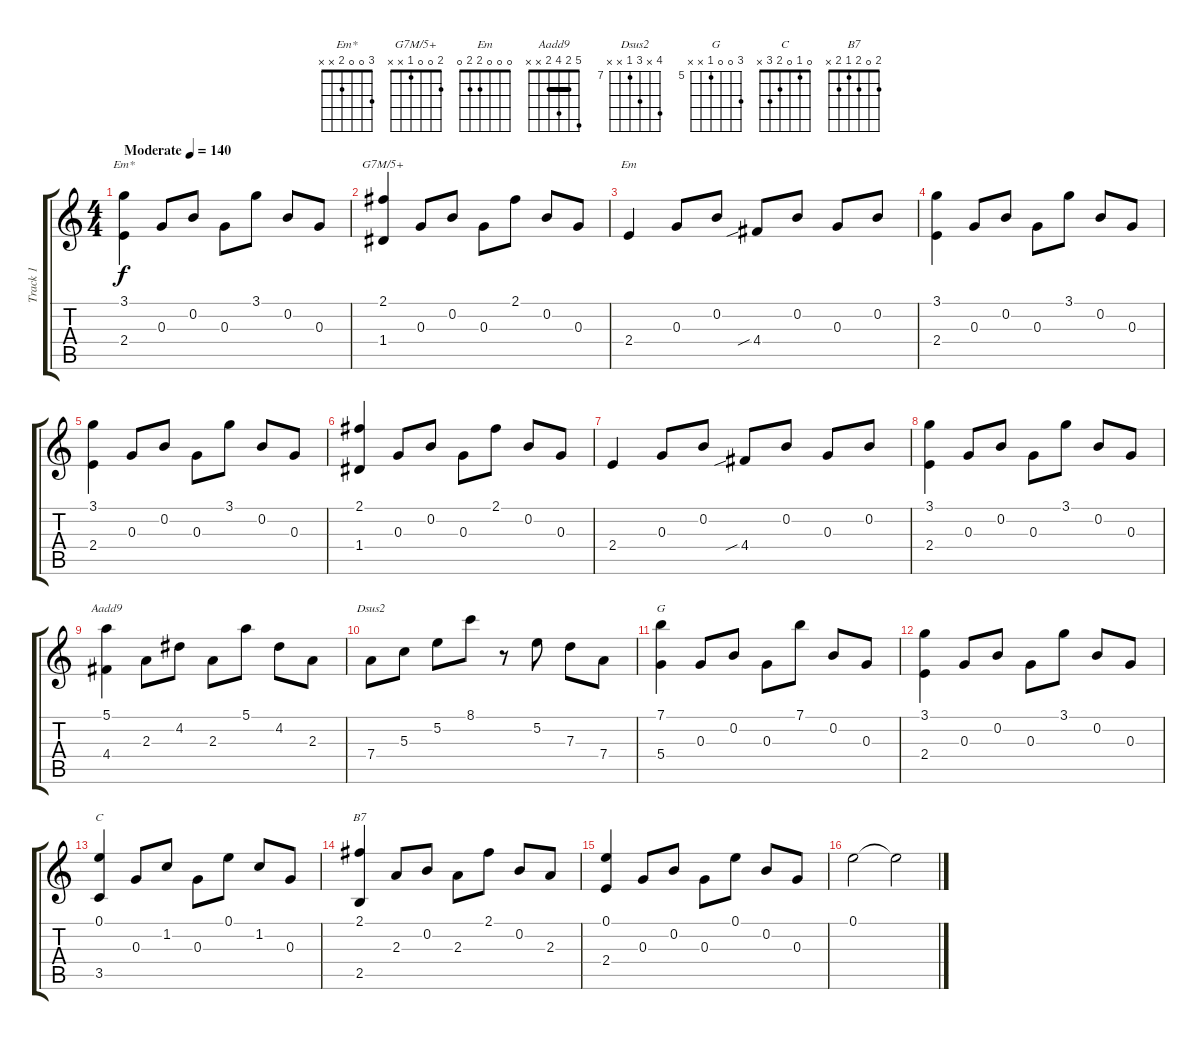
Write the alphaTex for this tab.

\track ("Track 1" "Track 1") {instrument acousticguitarsteel}
\staff {score tabs}
\tuning (E4 B3 G3 D3 A2 E2) {hide}
\chord ("Em*" 3 0 0 2 x x)
\chord ("G7M/5+" 2 0 0 1 x x)
\chord ("Em" 0 0 0 2 2 0)
\chord ("Aadd9" 5 2 4 2 x x) {barre 2}
\chord ("Dsus2" 10 x 9 7 x x) {firstfret 7 barre 7}
\chord ("G" 7 0 0 5 x x) {firstfret 5}
\chord ("C" 0 1 0 2 3 x)
\chord ("B7" 2 0 2 1 2 x)
\ts (4 4)
\tempo (140 "Moderate")
\clef g2
\ks c
(3.1 2.4).4{ch "Em*" dy f instrument acousticguitarsteel} 0.3.8 0.2.8 0.3.8 3.1.8 0.2.8 0.3.8 |
(2.1 1.4).4{ch "G7M/5+"} 0.3.8 0.2.8 0.3.8 2.1.8 0.2.8 0.3.8 |
2.4.4{ch "Em"} 0.3.8 0.2.8 4.4{sib}.8 0.2.8 0.3.8 0.2.8 |
(3.1 2.4).4 0.3.8 0.2.8 0.3.8 3.1.8 0.2.8 0.3.8 |
(3.1 2.4).4 0.3.8 0.2.8 0.3.8 3.1.8 0.2.8 0.3.8 |
(2.1 1.4).4 0.3.8 0.2.8 0.3.8 2.1.8 0.2.8 0.3.8 |
2.4.4 0.3.8 0.2.8 4.4{sib}.8 0.2.8 0.3.8 0.2.8 |
(3.1 2.4).4 0.3.8 0.2.8 0.3.8 3.1.8 0.2.8 0.3.8 |
(5.1 4.4).4{ch "Aadd9"} 2.3.8 4.2.8 2.3.8 5.1.8 4.2.8 2.3.8 |
7.4.8{ch "Dsus2"} 5.3.8 5.2.8 8.1.8 r.8 5.2.8 7.3.8 7.4.8 |
(7.1 5.4).4{ch "G"} 0.3.8 0.2.8 0.3.8 7.1.8 0.2.8 0.3.8 |
(3.1 2.4).4 0.3.8 0.2.8 0.3.8 3.1.8 0.2.8 0.3.8 |
(0.1 3.5).4{ch "C"} 0.3.8 1.2.8 0.3.8 0.1.8 1.2.8 0.3.8 |
(2.1 2.5).4{ch "B7"} 2.3.8 0.2.8 2.3.8 2.1.8 0.2.8 2.3.8 |
(0.1 2.4).4 0.3.8 0.2.8 0.3.8 0.1.8 0.2.8 0.3.8 |
0.1.2 0.1{t}.2
